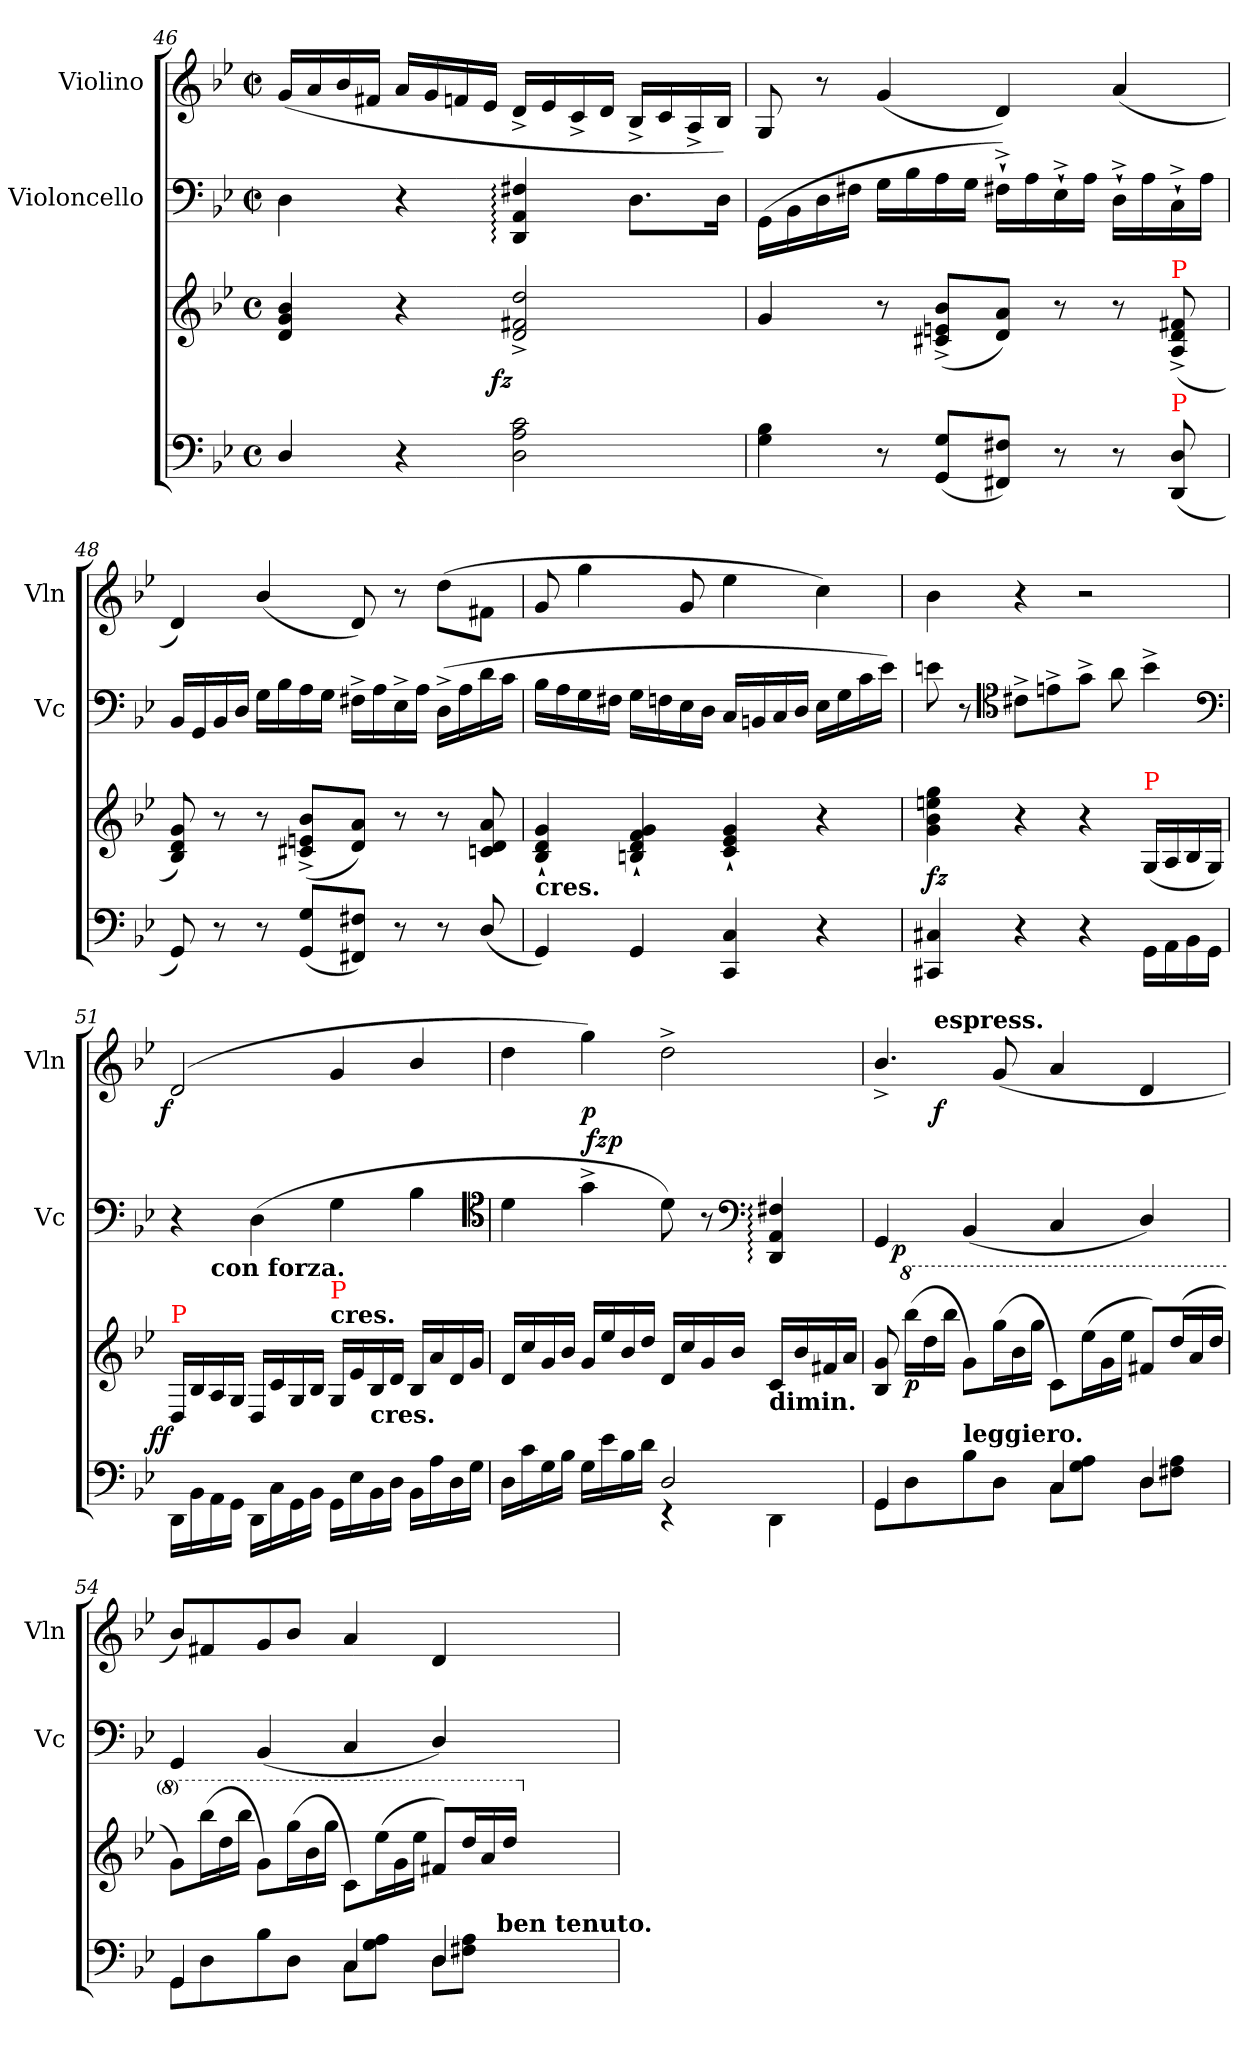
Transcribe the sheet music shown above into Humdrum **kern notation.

**kern	**kern	**dynam	**kern	**dynam	**kern	**dynam
*part3	*part3	*part3	*part2	*part2	*part1	*part1
*staff4	*staff3	*staff3/4	*staff2	*staff2	*staff1	*staff1
*	*	*	*I"Violoncello	*	*I"Violino	*
*	*	*	*I'Vc	*	*I'Vln	*
*clefF4	*clefG2	*	*clefF4	*	*clefG2	*
*k[b-e-]	*k[b-e-]	*	*k[b-e-]	*	*k[b-e-]	*
*g:	*g:	*	*g:	*	*g:	*
*M4/4	*M4/4	*	*M2/2	*	*M2/2	*
*met(c)	*met(c)	*	*met(c|)	*	*met(c|)	*
=46	=46	=46	=46	=46	=46	=46
4D/	4b- 4g 4d	.	4D	.	(>16gLL	.
.	.	.	.	.	16a	.
.	.	.	.	.	16b-	.
.	.	.	.	.	16f#XJJ	.
4r	4r	.	4r	.	16aLL	.
.	.	.	.	.	16g	.
.	.	.	.	.	16fn	.
.	.	.	.	.	16e-JJ	.
!	!	!LO:DY:rj	!	!	!	!
2c 2A 2D	2dd^< 2f#X^< 2d^<	fz	4F#X: 4AA: 4DD:	.	16d^<LL	.
.	.	.	.	.	16e-	.
.	.	.	.	.	16c^<	.
.	.	.	.	.	16dJJ	.
.	.	.	8.DL	.	16B-^<LL	.
.	.	.	.	.	16c	.
.	.	.	.	.	16A^<	.
.	.	.	16DJk	.	16B-JJ)	.
=47	=47	=47	=47	=47	=47	=47
4B- 4G	4g	.	(>16GG\LL	.	8G	.
.	.	.	16BB-\	.	.	.
.	.	.	16D\	.	8r	.
.	.	.	16F#X\JJ	.	.	.
8r	8r	.	16GLL	.	(<4g	.
.	.	.	16B-	.	.	.
(<8G 8GGL	(<8b-^> 8en^> 8c#X^>L	.	16A	.	.	.
.	.	.	16GJJ	.	.	.
8F#X 8FF#XJ)	8a 8dJ)	.	16F#X`>^<LL)	.	4d)	.
.	.	.	16A	.	.	.
8r	8r	.	16E-`>^<	.	.	.
.	.	.	16AJJ	.	.	.
8r	8r	.	16D`>^<LL	.	(<4a	.
.	.	.	16A	.	.	.
!	!LO:TX:a:color=red:t=P	!	!	!	!	!
!LO:TX:a:color=red:t=P	!	!	!	!	!	!
(<8D 8DD	(<8f#X^> 8d^> 8A^>	.	16C`>^<	.	.	.
.	.	.	16AJJ	.	.	.
=48	=48	=48	=48	=48	=48	=48
8GG)	8g 8d 8B-)	.	16BB-LL	.	4d)	.
.	.	.	16GG	.	.	.
8r	8r	.	16BB-	.	.	.
.	.	.	16DJJ	.	.	.
8r	8r	.	16GLL	.	(<4b-/	.
.	.	.	16B-	.	.	.
(8G 8GGL	(<8b-^ 8en^ 8c#X^L	.	16A	.	.	.
.	.	.	16GJJ	.	.	.
8F#X 8FF#XJ)	8a 8dJ)	.	16F#X^<LL	.	8d)	.
.	.	.	16A	.	.	.
8r	8r	.	16E-^<	.	8r	.
.	.	.	16AJJ	.	.	.
8r	8r	.	(>16D^<LL	.	(>8dd\L	.
.	.	.	16A	.	.	.
(<8D/	8a 8d 8cn	.	16d	.	8f#X\J	.
.	.	.	16cJJ	.	.	.
=49	=49	=49	=49	=49	=49	=49
!	!LO:TX:c:B:t=cres.	!	!	!	!	!
4GG)	4g`> 4d`> 4B-`>	.	16B-LL	.	8g	.
.	.	.	16A	.	.	.
.	.	.	16G	.	4gg	.
.	.	.	16F#XJJ	.	.	.
4GG	4g`> 4f`> 4d`> 4Bn`>	.	16GLL	.	.	.
.	.	.	16Fn	.	.	.
.	.	.	16E-	.	8g	.
.	.	.	16DJJ	.	.	.
4C 4CC	4g`> 4e-`> 4c`>	.	16CLL	.	4ee-	.
.	.	.	16BBn	.	.	.
.	.	.	16C	.	.	.
.	.	.	16DJJ	.	.	.
4r	4r	.	16E-LL	.	4cc)	.
.	.	.	16G	.	.	.
.	.	.	16c	.	.	.
.	.	.	16e-JJ)	.	.	.
=50	=50	=50	=50	=50	=50	=50
4C#X 4CC#X	4gg 4een 4b- 4g	fz	8en	.	4b-	.
.	.	.	8r	.	.	.
*	*	*	*clefC4	*	*	*
4r	4r	.	8c#X^>L	.	4r	.
.	.	.	8en^>	.	.	.
4r	4r	.	8g^>J	.	2r	.
.	.	.	8a	.	.	.
!	!LO:TX:a:color=red:t=P	!	!	!	!	!
16GG\LL	(>16G/LL	.	4b-^<	.	.	.
16AA\	16A/	.	.	.	.	.
16BB-\	16B-/	.	.	.	.	.
16GG\JJ	16G/JJ)	.	.	.	.	.
*	*	*	*clefF4	*	*	*
=51	=51	=51	=51	=51	=51	=51
!	!LO:TX:a:color=red:t=P	!	!	!	!	!
!	!	!LO:DY:rj	!	!	!	!LO:DY:rj
*	*	*	*^	*	*	*
16DD\LL	16D/LL	f f	4r	8ryy	.	(>2d	f
16BB-\	16B-/	.	.	.	.	.	.
!	!	!	!	!LO:TX:b:B:t=con forza.	!	!	!
16AA\	16A/	.	.	2..ryy	.	.	.
16GG\JJ	16G/JJ	.	.	.	.	.	.
16DD\LL	16D/LL	.	(>4D	.	.	.	.
16C\	16c/	.	.	.	.	.	.
16GG\	16G/	.	.	.	.	.	.
16BB-\JJ	16B-/JJ	.	.	.	.	.	.
!	!LO:TX:a:B:t=cres.	!	!	!	!	!	!
!	!LO:TX:a:color=red:t=P	!	!	!	!	!	!
16GG\LL	16G/LL	.	4G	.	.	4g	.
16E-	16e-	.	.	.	.	.	.
!	!LO:TX:c:B:t=cres.	!	!	!	!	!	!
16BB-	16B-	.	.	.	.	.	.
16DJJ	16dJJ	.	.	.	.	.	.
16BB-LL	16B-LL	.	4B-	.	.	4b-/	.
16A	16a	.	.	.	.	.	.
16D	16d	.	.	.	.	.	.
16GJJ	16gJJ	.	.	.	.	.	.
*	*	*	*clefC4	*	*	*	*
=52	=52	=52	=52	=52	=52	=52	=52
*^	*	*	*	*	*	*	*
2ryy	16DLL	16dLL	.	4d	4.ryy	.	4dd	.
.	16c	16cc	.	.	.	.	.	.
.	16G	16g	.	.	.	.	.	.
.	16B-JJ	16b-JJ	.	.	.	.	.	.
.	16GLL	16g/LL	.	4g^<	.	.	4gg)	p
.	16e-	16ee-	.	.	.	.	.	.
!	!	!	!	!	!	!LO:DY:a:rj	!	!
!	!	!	!	!	!	!LO:DY:n=1:a	!	!
.	16B-	16b-	.	.	2ryy	fz p	.	.
.	16dJJ	16ddJJ	.	.	.	.	.	.
2D/	4rEE	16dLL	.	8d)	.	.	2dd^>	.
.	.	16cc	.	.	.	.	.	.
.	.	16g	.	8r	.	.	.	.
.	.	16b-JJ	.	.	.	.	.	.
*	*	*	*	*clefF4	*	*	*	*
!	!	!LO:TX:b:B:t=dimin.	!	!	!	!	!	!
.	4DD	16cLL	.	4F#X: 4AA: 4DD:	.	.	.	.
.	.	16b-	.	.	.	.	.	.
.	.	16f#X	.	.	8ryy	.	.	.
.	.	16aJJ	.	.	.	.	.	.
=53	=53	=53	=53	=53	=53	=53	=53	=53
*	*	*	*	*	*	*	*^	*
4GG/	8GGL	8g 8B-	.	4GG	8ryy	.	4.b-^</	8.ryy	.
*	*	*8va	*	*	*	*	*	*	*
*	*	*Xtuplet	*	*	*	*	*	*	*
!	!	!	!LO:DY:b	!	!	!LO:DY:rj	!	!	!
.	8D\	(>24bbb-LL	p	.	2..ryy	p	.	.	.
.	.	24ddd	.	.	.	.	.	.	.
!	!	!	!	!	!	!	!	!LO:TX:a:B:t=espress.	!
.	.	.	.	.	.	.	.	2ryy	f
.	.	24bbb-JJ	.	.	.	.	.	.	.
!LO:TX:a:B:t=leggiero.	!	!	!	!	!	!	!	!	!
4ryy	8B-	8ggL)	.	(<4BB-	.	.	.	.	.
.	8DJ	(>24gggL	.	.	.	.	(<8g	.	.
.	.	24bb-	.	.	.	.	.	.	.
.	.	24gggJJ	.	.	.	.	.	.	.
4C/	8CL	8cc\L)	.	4C	.	.	4a	.	.
.	8A\ 8G\J	(>24eee-L	.	.	.	.	.	.	.
.	.	24gg	.	.	.	.	.	.	.
.	.	.	.	.	.	.	.	4ryy	.
.	.	24eee-JJ	.	.	.	.	.	.	.
4D/	8DL	8ff#XL)	.	4D/)	.	.	4d	.	.
.	8A\ 8F#X\J	(>24dddL	.	.	.	.	.	.	.
.	.	24aa	.	.	.	.	.	.	.
.	.	.	.	.	.	.	.	16ryy	.
.	.	24dddJJ	.	.	.	.	.	.	.
*	*	*	*	*v	*v	*	*	*	*
*	*	*	*	*	*	*v	*v	*
=54	=54	=54	=54	=54	=54	=54	=54
*	*^	*	*	*	*	*	*
4GG	8GGL	3%2ryy	8ggL)	.	4GG	.	8b-L)	.
.	8D	.	(>24bbb-L	.	.	.	8f#X	.
.	.	.	24ddd	.	.	.	.	.
.	.	.	24bbb-JJ	.	.	.	.	.
4ryy	8B-	.	8ggL)	.	(<4BB-	.	8g	.
.	8DJ	.	(>24gggL	.	.	.	8b-J	.
.	.	.	24bb-	.	.	.	.	.
.	.	.	24gggJJ	.	.	.	.	.
4C	8CL	.	8cc\L)	.	4C	.	4a	.
.	8A 8GJ	.	(>24eee-L	.	.	.	.	.
.	.	6..ryy	24gg	.	.	.	.	.
.	.	.	24eee-JJ	.	.	.	.	.
4D	8DL	.	8ff#XL)	.	4D/)	.	4d	.
.	8A 8F#XJ	.	24dddL	.	.	.	.	.
.	.	.	24aa	.	.	.	.	.
!	!	!LO:TX:a:B:t=ben tenuto.	!	!	!	!	!	!
.	.	24ryy	24dddJJ	.	.	.	.	.
*	*	*	*X8va	*	*	*	*	*
4ryy	4ryy	4ryy	4ryy	.	4ryy	.	4ryy	.
*v	*v	*v	*	*	*	*	*	*
=	=	=	=	=	=	=
*-	*-	*-	*-	*-	*-	*-
